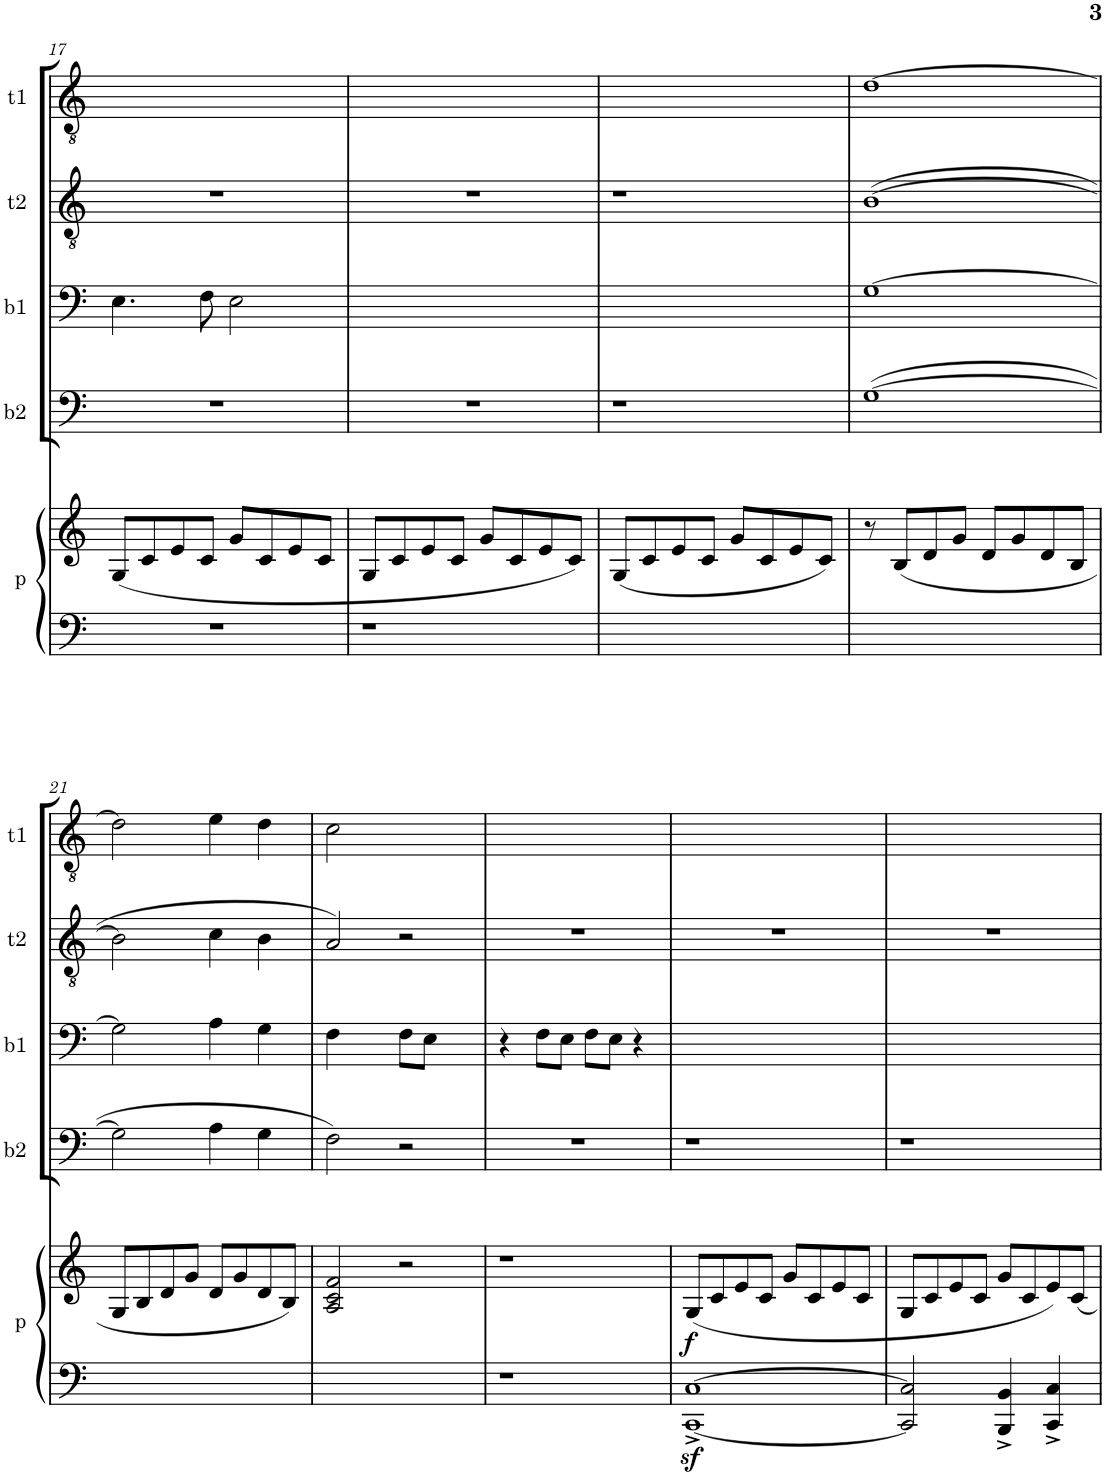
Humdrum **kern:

**kern	**kern	**dynam	**kern	**kern	**kern	**kern
*part5	*part5	*part5	*part4	*part3	*part2	*part1
*staff6	*staff5	*staff5/6	*staff4	*staff3	*staff2	*staff1
*I"p	*	*	*I"b2	*I"b1	*I"t2	*I"t1
*I'p	*	*	*I'b2	*I'b1	*I't2	*I't1
!!LO:PB:g=z
*clefF4	*clefG2	*	*clefF4	*clefF4	*clefGv2	*clefGv2
*k[]	*k[]	*	*k[]	*k[]	*k[]	*k[]
*M2/2	*M2/2	*	*M2/2	*M2/2	*M2/2	*M2/2
*met(c|)	*met(c|)	*	*met(c|)	*met(c|)	*met(c|)	*met(c|)
=17	=17	=17	=17	=17	=17	=17
1r	(<8G/L	.	1r	4.E\	1r	1ryy
.	8c/	.	.	.	.	.
.	8e/	.	.	.	.	.
.	8c/J	.	.	8F\	.	.
.	8g/L	.	.	2E\	.	.
.	8c/	.	.	.	.	.
.	8e/	.	.	.	.	.
.	8c/J	.	.	.	.	.
=18	=18	=18	=18	=18	=18	=18
1r	8G/L	.	1r	1ryy	1r	1ryy
.	8c/	.	.	.	.	.
.	8e/	.	.	.	.	.
.	8c/J	.	.	.	.	.
.	8g/L	.	.	.	.	.
.	8c/	.	.	.	.	.
.	8e/	.	.	.	.	.
.	8c/J)	.	.	.	.	.
=19	=19	=19	=19	=19	=19	=19
1ryy	(<8G/L	.	1r	1ryy	1r	1ryy
.	8c/	.	.	.	.	.
.	8e/	.	.	.	.	.
.	8c/J	.	.	.	.	.
.	8g/L	.	.	.	.	.
.	8c/	.	.	.	.	.
.	8e/	.	.	.	.	.
.	8c/J)	.	.	.	.	.
=20	=20	=20	=20	=20	=20	=20
1ryy	8r	.	(>[>1G	[>1G	(>[>1B	[1d
.	(<8B/L	.	.	.	.	.
.	8d/	.	.	.	.	.
.	8g/J	.	.	.	.	.
.	8d/L	.	.	.	.	.
.	8g/	.	.	.	.	.
.	8d/	.	.	.	.	.
.	8B/J	.	.	.	.	.
!!LO:LB:g=z
=21	=21	=21	=21	=21	=21	=21
1ryy	8G/L	.	2G\]	2G\]	2B\]	2d\]
.	8B/	.	.	.	.	.
.	8d/	.	.	.	.	.
.	8g/J	.	.	.	.	.
.	8d/L	.	4A\	4A\	4c\	4e\
.	8g/	.	.	.	.	.
.	8d/	.	4G\	4G\	4B\	4d\
.	8B/J)	.	.	.	.	.
=22	=22	=22	=22	=22	=22	=22
1ryy	2A/ 2c/ 2f/	.	2F\)	4F\	2A/)	2c\
.	.	.	.	4ryy	.	.
.	2r	.	2r	8F\L	2r	2ryy
.	.	.	.	8E\J	.	.
.	.	.	.	4ryy	.	.
=23	=23	=23	=23	=23	=23	=23
1r	1r	.	1r	4r	1r	1ryy
.	.	.	.	8F\L	.	.
.	.	.	.	8E\J	.	.
.	.	.	.	8F\L	.	.
.	.	.	.	8E\J	.	.
.	.	.	.	4r	.	.
=24	=24	=24	=24	=24	=24	=24
!	!	!LO:DY:b	!	!	!	!
[<1CCz<^< [>1Cz<^<	(<8G/L	f	1r	1ryy	1r	1ryy
.	8c/	.	.	.	.	.
.	8e/	.	.	.	.	.
.	8c/J	.	.	.	.	.
.	8g/L	.	.	.	.	.
.	8c/	.	.	.	.	.
.	8e/	.	.	.	.	.
.	8c/J	.	.	.	.	.
=25	=25	=25	=25	=25	=25	=25
2CC/] 2C/]	8G/L	.	1r	1ryy	1r	1ryy
.	8c/	.	.	.	.	.
.	8e/	.	.	.	.	.
.	8c/J	.	.	.	.	.
4BBB/^< 4BB/^<	8g/L	.	.	.	.	.
.	8c/	.	.	.	.	.
4CC/^< 4C/^<	8e/)	.	.	.	.	.
.	8c/J	.	.	.	.	.
=	=	=	=	=	=	=
*-	*-	*-	*-	*-	*-	*-
